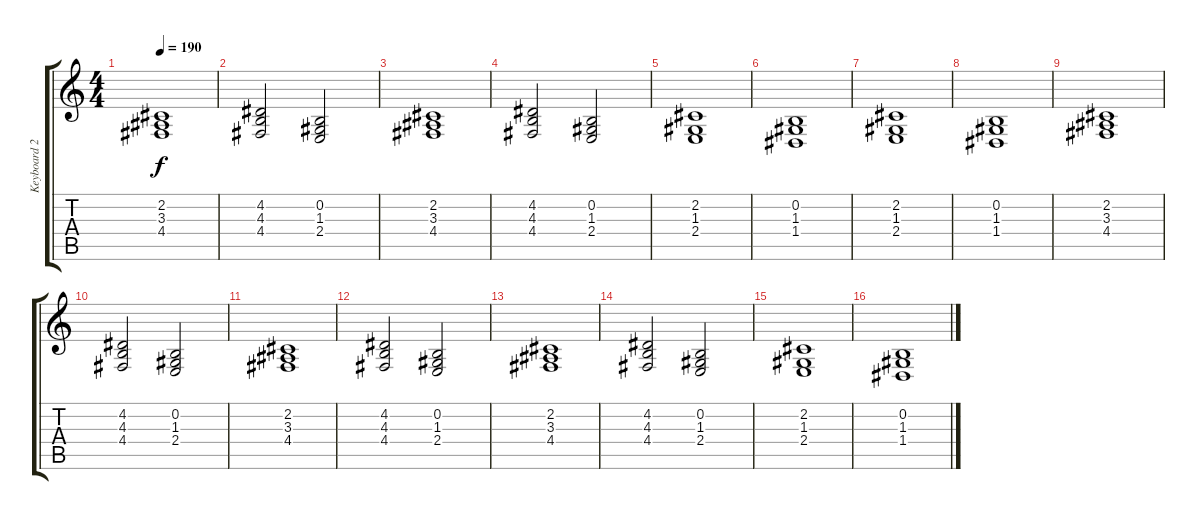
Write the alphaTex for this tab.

\track ("Keyboard 2" "Keyboard 2") {instrument churchorgan}
\staff {score tabs}
\tuning (E4 B3 G3 D3 A2 E2) {hide}
\ts (4 4)
\tempo 190
\clef g2
\ks c
(2.2 3.3 4.4).1{dy f} |
(4.2 4.3 4.4).2 (0.2 1.3 2.4).2 |
(2.2 3.3 4.4).1 |
(4.2 4.3 4.4).2 (0.2 1.3 2.4).2 |
(2.2 1.3 2.4).1 |
(0.2 1.3 1.4).1 |
(2.2 1.3 2.4).1 |
(0.2 1.3 1.4).1 |
(2.2 3.3 4.4).1 |
(4.2 4.3 4.4).2 (0.2 1.3 2.4).2 |
(2.2 3.3 4.4).1 |
(4.2 4.3 4.4).2 (0.2 1.3 2.4).2 |
(2.2 3.3 4.4).1 |
(4.2 4.3 4.4).2 (0.2 1.3 2.4).2 |
(2.2 1.3 2.4).1 |
(0.2 1.3 1.4).1
